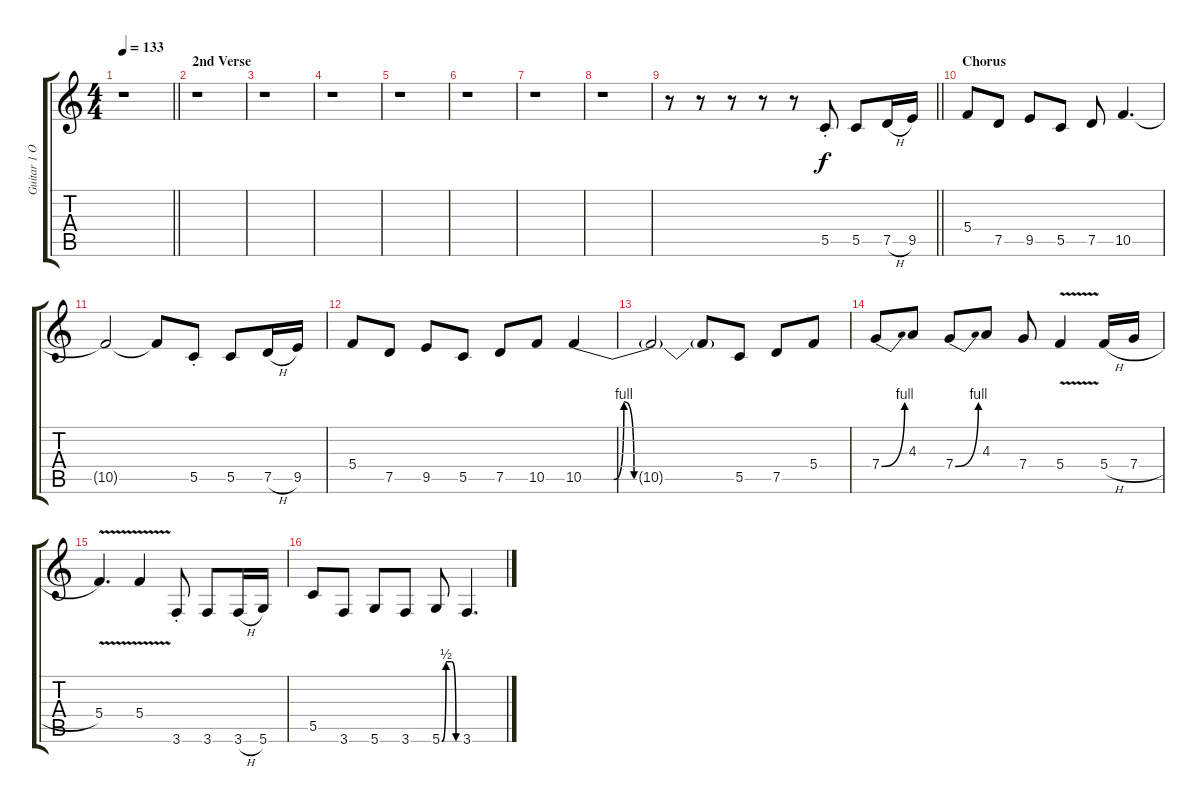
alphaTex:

\track ("Guitar 1 Octaver" "Guitar 1 O") {instrument distortionguitar}
\staff {score tabs}
\tuning (D4 A3 F3 C3 G2 D2) {hide}
\ts (4 4)
\tempo 133
\clef g2
\barLineRight lightlight
\ks c
r.1{dy f} |
\section ("" "2nd Verse")
r.1 |
r.1 |
r.1 |
r.1 |
r.1 |
r.1 |
r.1 |
\barLineRight lightlight
r.8 r.8 r.8 r.8 r.8 5.5{st}.8 5.5.8 7.5{h}.16 9.5.16 |
\section ("" "Chorus")
5.4.8 7.5.8 9.5.8 5.5.8 7.5.8 10.5.4{d} |
10.5{t}.2 10.5{t}.8 5.5{st}.8 5.5.8 7.5{h}.16 9.5.16 |
5.4.8 7.5.8 9.5.8 5.5.8 7.5.8 10.5.8 10.5{be (custom 0 0 12 0 16 4 20 0 60 0)}.4 |
10.5{t}.2 10.5{t}.8 5.5.8 7.5.8 5.4.8 |
7.4{be (bend 0 0 60 4)}.8 4.3.8 7.4{be (bend 0 0 60 4)}.8 4.3.8 7.4.8 5.4{v}.4 5.4{h}.16 7.4{h}.16 |
5.4{v}.4{d} 5.4{v}.4 3.6{st}.8 3.6.8 3.6{h}.16 5.6.16 |
5.5.8 3.6.8 5.6.8 3.6.8 5.6{be (custom 0 0 15 2 35 2 50 0 60 0)}.8 3.6.4{d}
